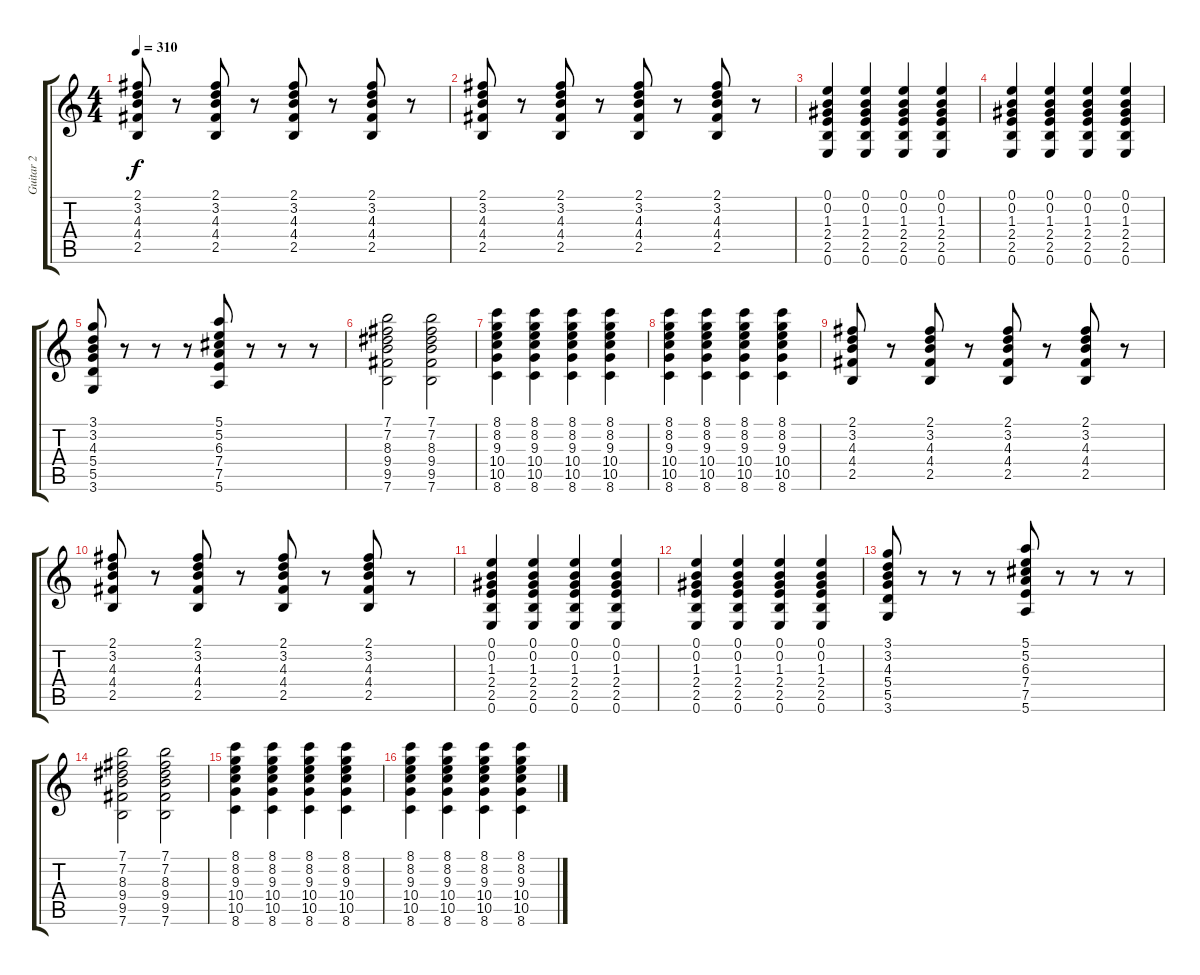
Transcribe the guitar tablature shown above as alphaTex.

\track ("Guitar 2" "Guitar 2") {instrument electricguitarjazz}
\staff {score tabs}
\tuning (E4 B3 G3 D3 A2 E2) {hide}
\ts (4 4)
\tempo 310
\clef g2
\ks c
(2.1 3.2 4.3 4.4 2.5).8{dy f} r.8 (2.1 3.2 4.3 4.4 2.5).8 r.8 (2.1 3.2 4.3 4.4 2.5).8 r.8 (2.1 3.2 4.3 4.4 2.5).8 r.8 |
(2.1 3.2 4.3 4.4 2.5).8 r.8 (2.1 3.2 4.3 4.4 2.5).8 r.8 (2.1 3.2 4.3 4.4 2.5).8 r.8 (2.1 3.2 4.3 4.4 2.5).8 r.8 |
(0.1 0.2 1.3 2.4 2.5 0.6).4 (0.1 0.2 1.3 2.4 2.5 0.6).4 (0.1 0.2 1.3 2.4 2.5 0.6).4 (0.1 0.2 1.3 2.4 2.5 0.6).4 |
(0.1 0.2 1.3 2.4 2.5 0.6).4 (0.1 0.2 1.3 2.4 2.5 0.6).4 (0.1 0.2 1.3 2.4 2.5 0.6).4 (0.1 0.2 1.3 2.4 2.5 0.6).4 |
(3.1 3.2 4.3 5.4 5.5 3.6).8 r.8 r.8 r.8 (5.1 5.2 6.3 7.4 7.5 5.6).8 r.8 r.8 r.8 |
(7.1 7.2 8.3 9.4 9.5 7.6).2 (7.1 7.2 8.3 9.4 9.5 7.6).2 |
(8.1 8.2 9.3 10.4 10.5 8.6).4 (8.1 8.2 9.3 10.4 10.5 8.6).4 (8.1 8.2 9.3 10.4 10.5 8.6).4 (8.1 8.2 9.3 10.4 10.5 8.6).4 |
(8.1 8.2 9.3 10.4 10.5 8.6).4 (8.1 8.2 9.3 10.4 10.5 8.6).4 (8.1 8.2 9.3 10.4 10.5 8.6).4 (8.1 8.2 9.3 10.4 10.5 8.6).4 |
(2.1 3.2 4.3 4.4 2.5).8 r.8 (2.1 3.2 4.3 4.4 2.5).8 r.8 (2.1 3.2 4.3 4.4 2.5).8 r.8 (2.1 3.2 4.3 4.4 2.5).8 r.8 |
(2.1 3.2 4.3 4.4 2.5).8 r.8 (2.1 3.2 4.3 4.4 2.5).8 r.8 (2.1 3.2 4.3 4.4 2.5).8 r.8 (2.1 3.2 4.3 4.4 2.5).8 r.8 |
(0.1 0.2 1.3 2.4 2.5 0.6).4 (0.1 0.2 1.3 2.4 2.5 0.6).4 (0.1 0.2 1.3 2.4 2.5 0.6).4 (0.1 0.2 1.3 2.4 2.5 0.6).4 |
(0.1 0.2 1.3 2.4 2.5 0.6).4 (0.1 0.2 1.3 2.4 2.5 0.6).4 (0.1 0.2 1.3 2.4 2.5 0.6).4 (0.1 0.2 1.3 2.4 2.5 0.6).4 |
(3.1 3.2 4.3 5.4 5.5 3.6).8 r.8 r.8 r.8 (5.1 5.2 6.3 7.4 7.5 5.6).8 r.8 r.8 r.8 |
(7.1 7.2 8.3 9.4 9.5 7.6).2 (7.1 7.2 8.3 9.4 9.5 7.6).2 |
(8.1 8.2 9.3 10.4 10.5 8.6).4 (8.1 8.2 9.3 10.4 10.5 8.6).4 (8.1 8.2 9.3 10.4 10.5 8.6).4 (8.1 8.2 9.3 10.4 10.5 8.6).4 |
(8.1 8.2 9.3 10.4 10.5 8.6).4 (8.1 8.2 9.3 10.4 10.5 8.6).4 (8.1 8.2 9.3 10.4 10.5 8.6).4 (8.1 8.2 9.3 10.4 10.5 8.6).4
